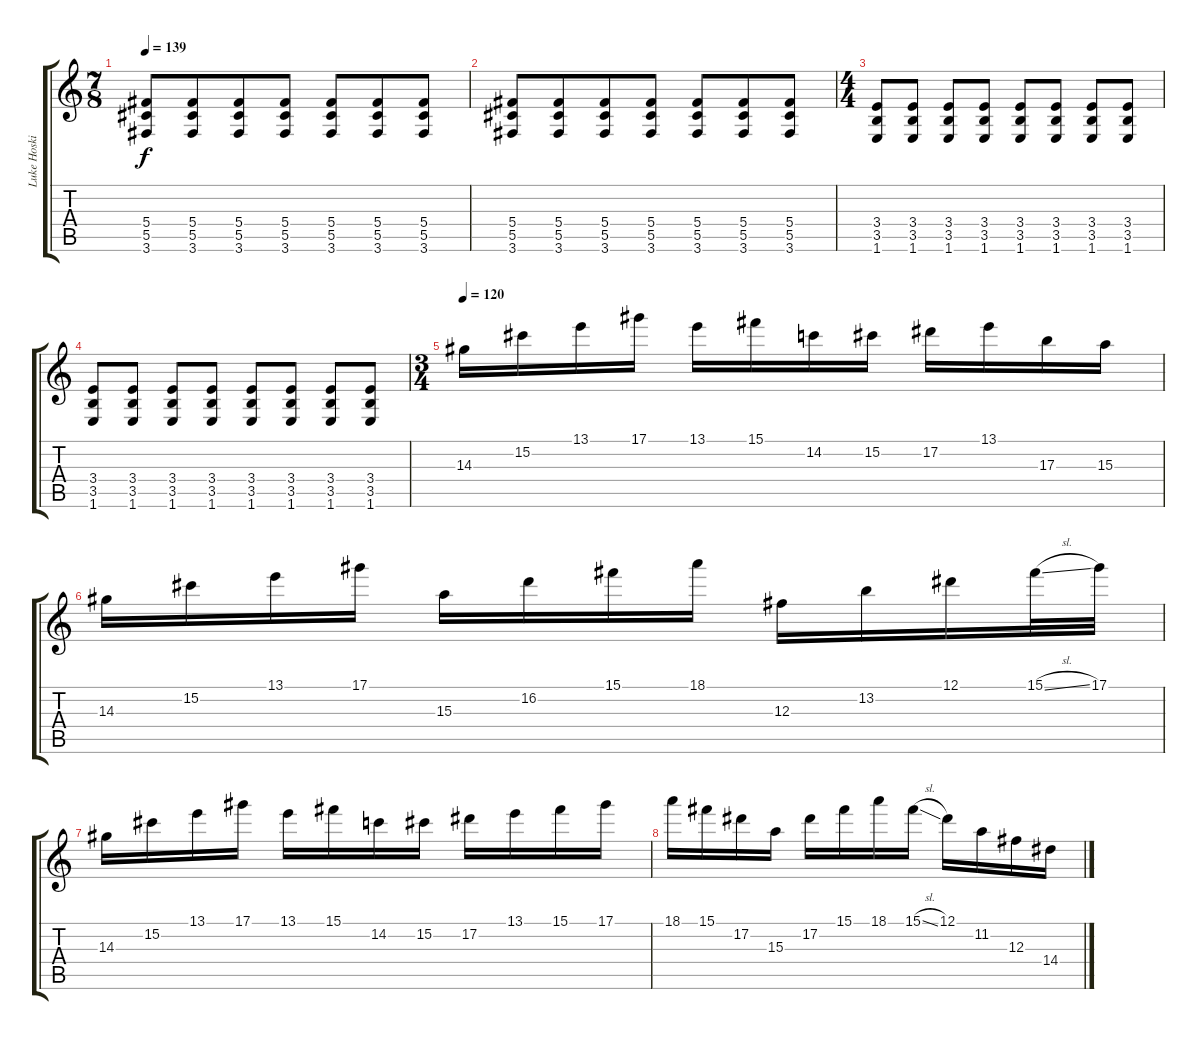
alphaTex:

\track ("Luke Hoskin" "Luke Hoski") {instrument overdrivenguitar}
\staff {score tabs}
\tuning (Eb4 Bb3 Gb3 Db3 Ab2 Eb2) {hide}
\ts (7 8)
\tempo 139
\clef g2
\ks c
(5.4 5.5 3.6).8{dy f} (5.4 5.5 3.6).8 (5.4 5.5 3.6).8 (5.4 5.5 3.6).8 (5.4 5.5 3.6).8 (5.4 5.5 3.6).8 (5.4 5.5 3.6).8 |
(5.4 5.5 3.6).8 (5.4 5.5 3.6).8 (5.4 5.5 3.6).8 (5.4 5.5 3.6).8 (5.4 5.5 3.6).8 (5.4 5.5 3.6).8 (5.4 5.5 3.6).8 |
\ts (4 4)
(3.4 3.5 1.6).8 (3.4 3.5 1.6).8 (3.4 3.5 1.6).8 (3.4 3.5 1.6).8 (3.4 3.5 1.6).8 (3.4 3.5 1.6).8 (3.4 3.5 1.6).8 (3.4 3.5 1.6).8 |
(3.4 3.5 1.6).8 (3.4 3.5 1.6).8 (3.4 3.5 1.6).8 (3.4 3.5 1.6).8 (3.4 3.5 1.6).8 (3.4 3.5 1.6).8 (3.4 3.5 1.6).8 (3.4 3.5 1.6).8 |
\ts (3 4)
\tempo 120
14.3.16 15.2.16 13.1.16 17.1.16 13.1.16 15.1.16 14.2.16 15.2.16 17.2.16 13.1.16 17.3.16 15.3.16 |
14.3.16 15.2.16 13.1.16 17.1.16 15.3.16 16.2.16 15.1.16 18.1.16 12.3.16 13.2.16 12.1.16 15.1{sl}.32 17.1.32 |
14.3.16 15.2.16 13.1.16 17.1.16 13.1.16 15.1.16 14.2.16 15.2.16 17.2.16 13.1.16 15.1.16 17.1.16 |
18.1.16 15.1.16 17.2.16 15.3.16 17.2.16 15.1.16 18.1.16 15.1{sl}.16 12.1.16 11.2.16 12.3.16 14.4.16
